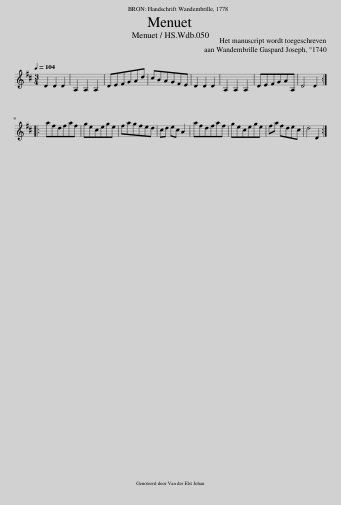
X:1
L:1/8
Q:1/4=104
M:3/4
I:linebreak $
K:D
V:1 treble
V:1
 D2 D2 D2 | A,2 A,2 A,2 | DEFGAd | cBAGFE | D2 D2 D2 | %5
 A,2 A,2 A,2 | DEFGAA, | D4 D2 ::$ afdfaf | gecege | %10
 fagfed | cd ec A2 | afdfaf | gecege | fa fdec | %15
 d4 D2 :| %16
